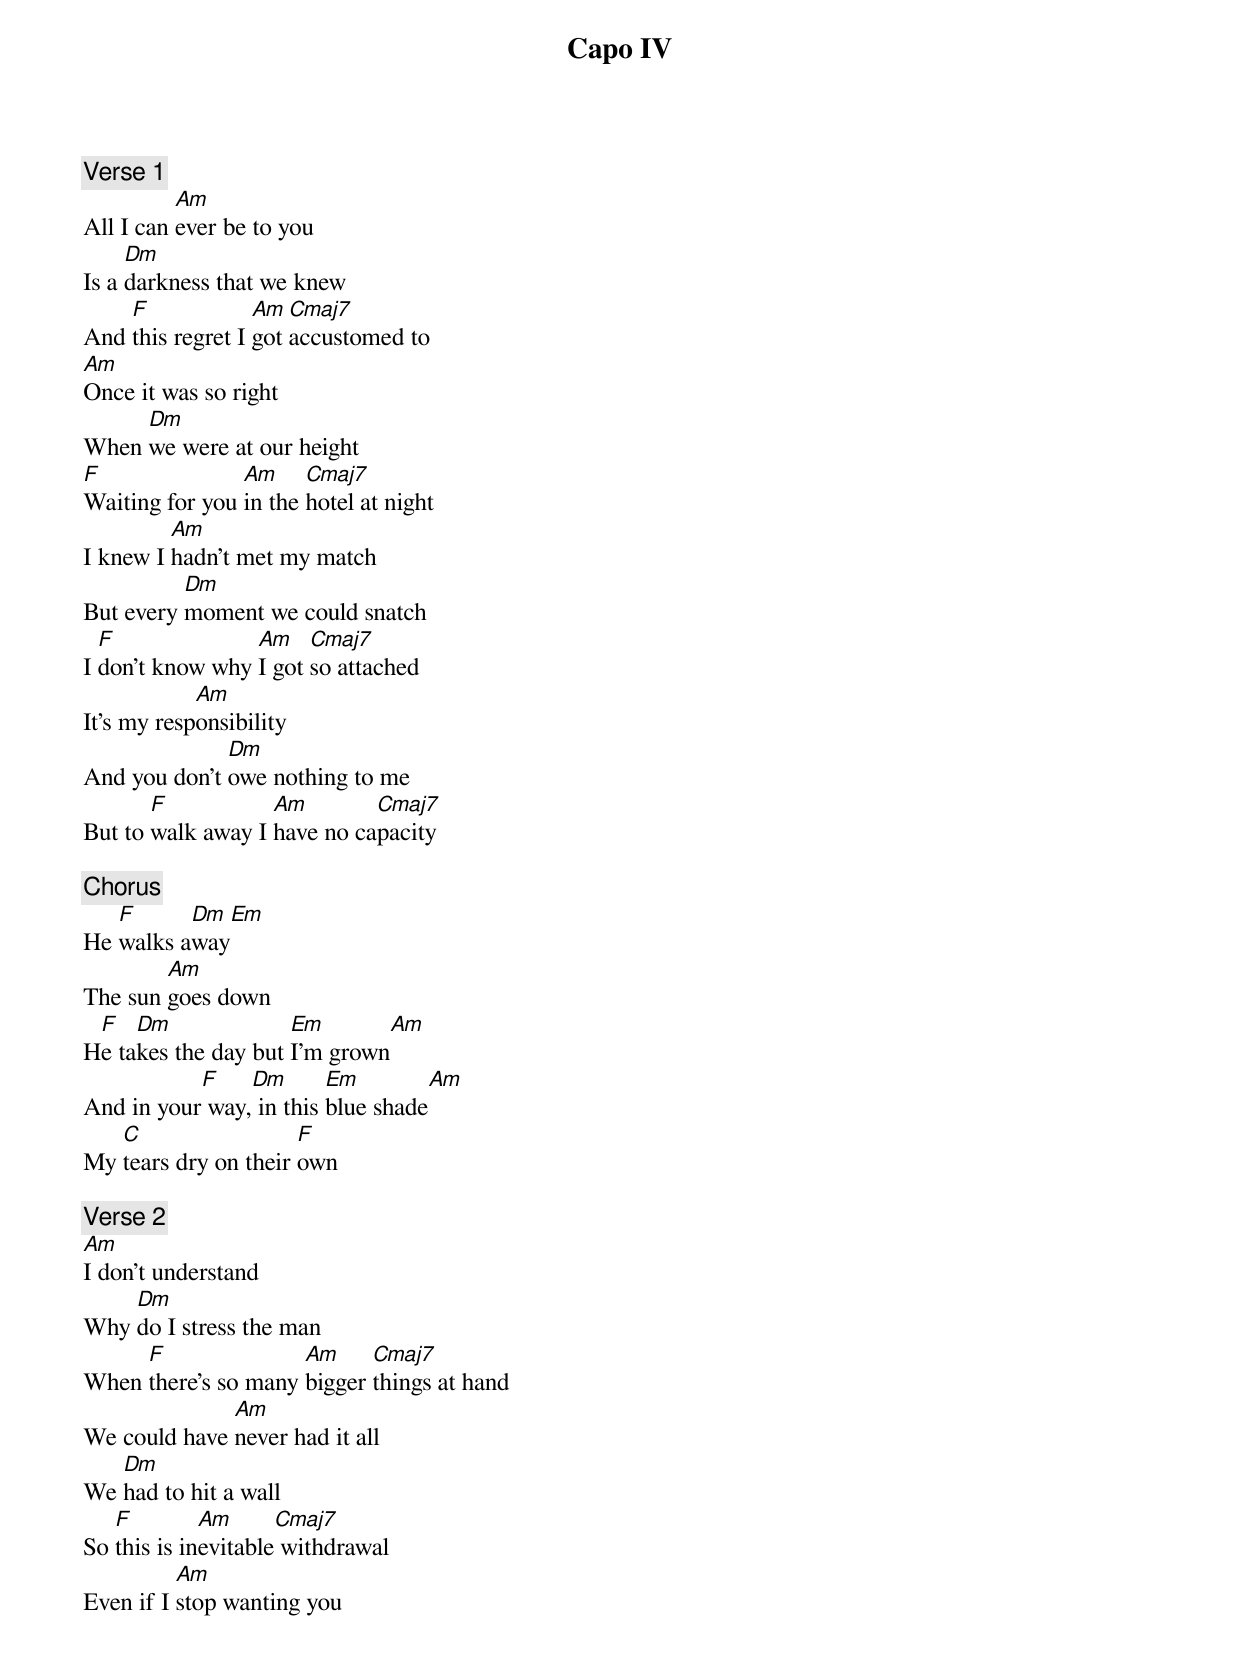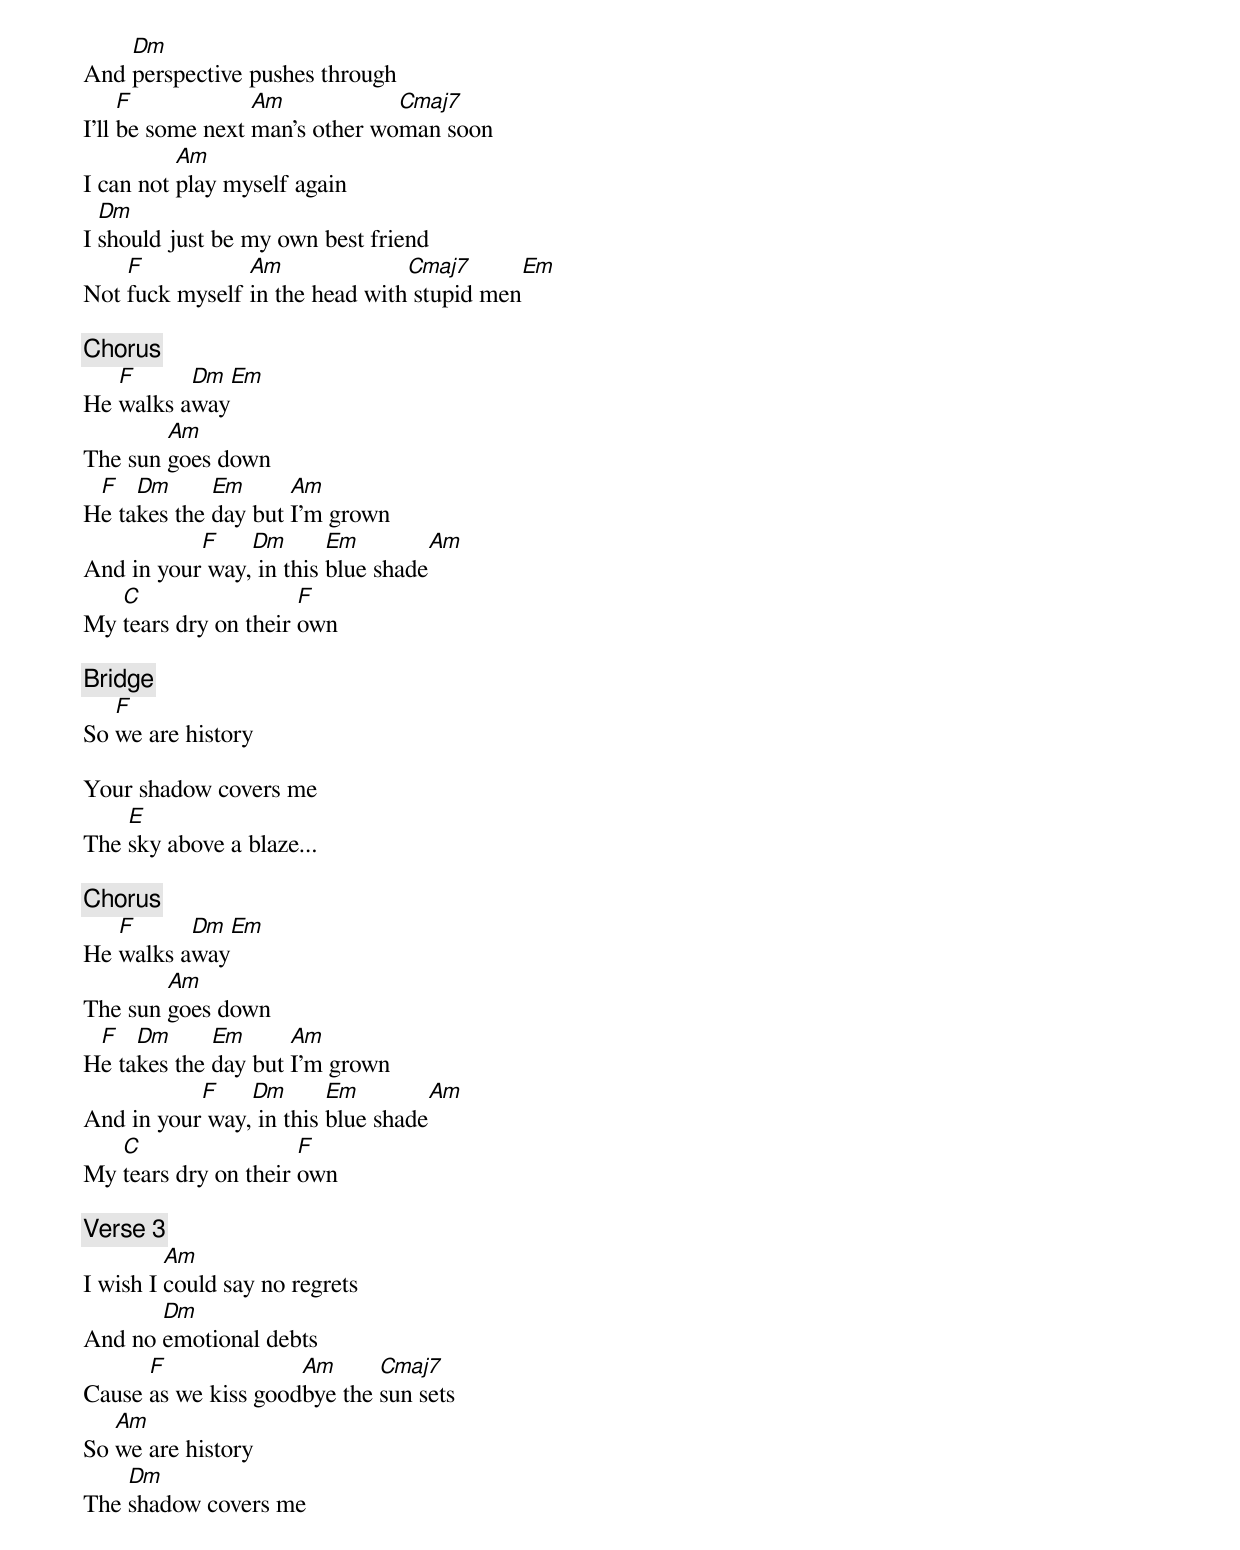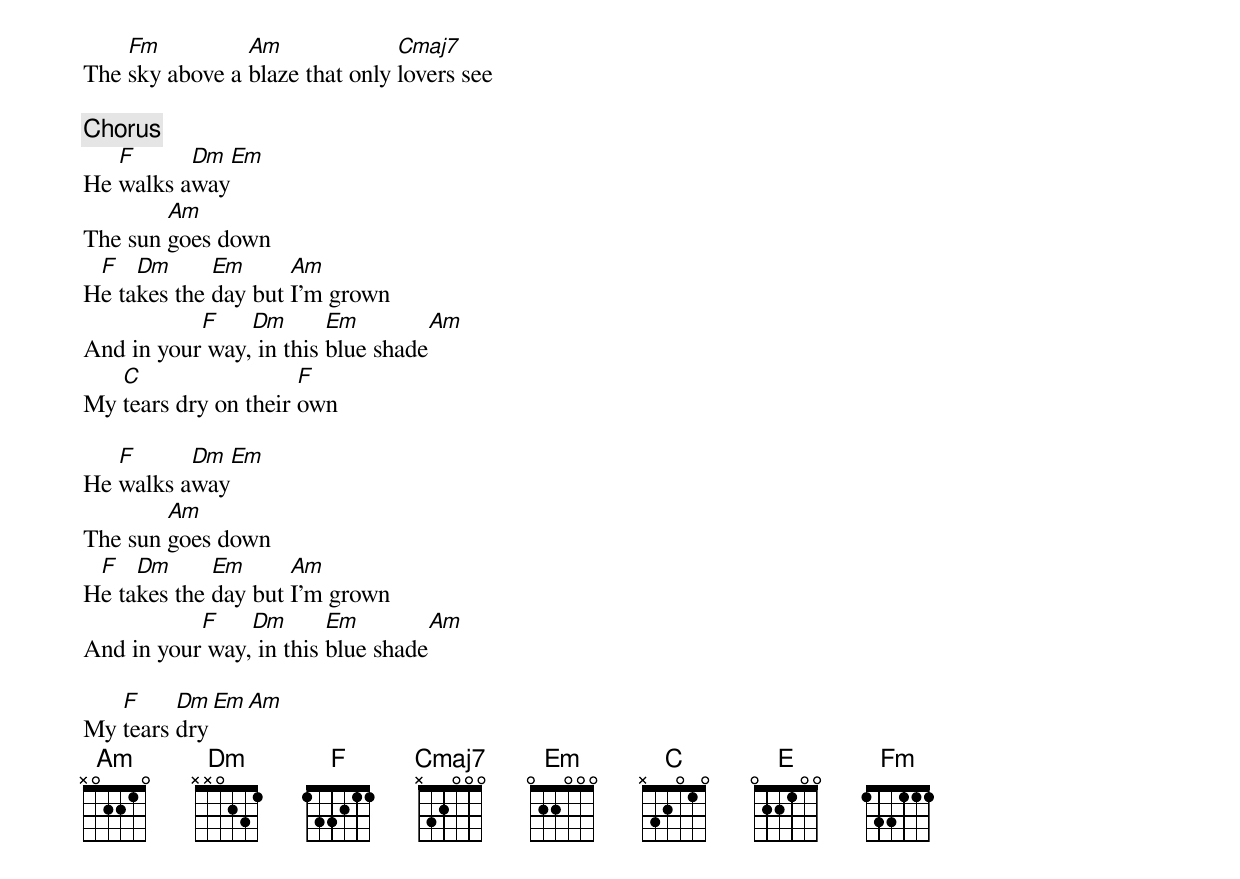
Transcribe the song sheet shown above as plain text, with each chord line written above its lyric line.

Capo IV
[Verse 1]
          Am
All I can ever be to you
     Dm
Is a darkness that we knew
    F             Am  Cmaj7
And this regret I got accustomed to
Am
Once it was so right
     Dm
When we were at our height
F               Am     Cmaj7
Waiting for you in the hotel at night
         Am
I knew I hadn't met my match
          Dm
But every moment we could snatch
  F              Am    Cmaj7
I don't know why I got so attached
            Am
It's my responsibility
              Dm
And you don't owe nothing to me
       F           Am        Cmaj7
But to walk away I have no capacity

[Chorus]
   F      Dm    Em
He walks away
        Am
The sun goes down
 F   Dm              Em       Am
He takes the day but I'm grown
           F    Dm       Em        Am
And in your way, in this blue shade
   C                  F
My tears dry on their own

[Verse 2]
Am
I don't understand
    Dm
Why do I stress the man
     F               Am     Cmaj7
When there's so many bigger things at hand
              Am
We could have never had it all
   Dm
We had to hit a wall
   F         Am      Cmaj7
So this is inevitable withdrawal
          Am
Even if I stop wanting you
    Dm
And perspective pushes through
     F            Am            Cmaj7
I'll be some next man's other woman soon
          Am
I can not play myself again
  Dm
I should just be my own best friend
    F           Am              Cmaj7      Em
Not fuck myself in the head with stupid men

[Chorus]
   F      Dm    Em
He walks away
        Am
The sun goes down
 F   Dm      Em      Am
He takes the day but I'm grown
           F    Dm       Em        Am
And in your way, in this blue shade
   C                  F
My tears dry on their own

[Bridge]
   F
So we are history

Your shadow covers me
    E
The sky above a blaze...

[Chorus]
   F      Dm    Em
He walks away
        Am
The sun goes down
 F   Dm      Em      Am
He takes the day but I'm grown
           F    Dm       Em        Am
And in your way, in this blue shade
   C                  F
My tears dry on their own

[Verse 3]
         Am
I wish I could say no regrets
       Dm
And no emotional debts
      F              Am      Cmaj7
Cause as we kiss goodbye the sun sets
   Am
So we are history
    Dm
The shadow covers me
    Fm          Am              Cmaj7
The sky above a blaze that only lovers see

[Chorus]
   F      Dm    Em
He walks away
        Am
The sun goes down
 F   Dm      Em      Am
He takes the day but I'm grown
           F    Dm       Em        Am
And in your way, in this blue shade
   C                  F
My tears dry on their own

   F      Dm    Em
He walks away
        Am
The sun goes down
 F   Dm      Em      Am
He takes the day but I'm grown
           F    Dm       Em        Am
And in your way, in this blue shade

   F     Dm   Em    Am
My tears dry
